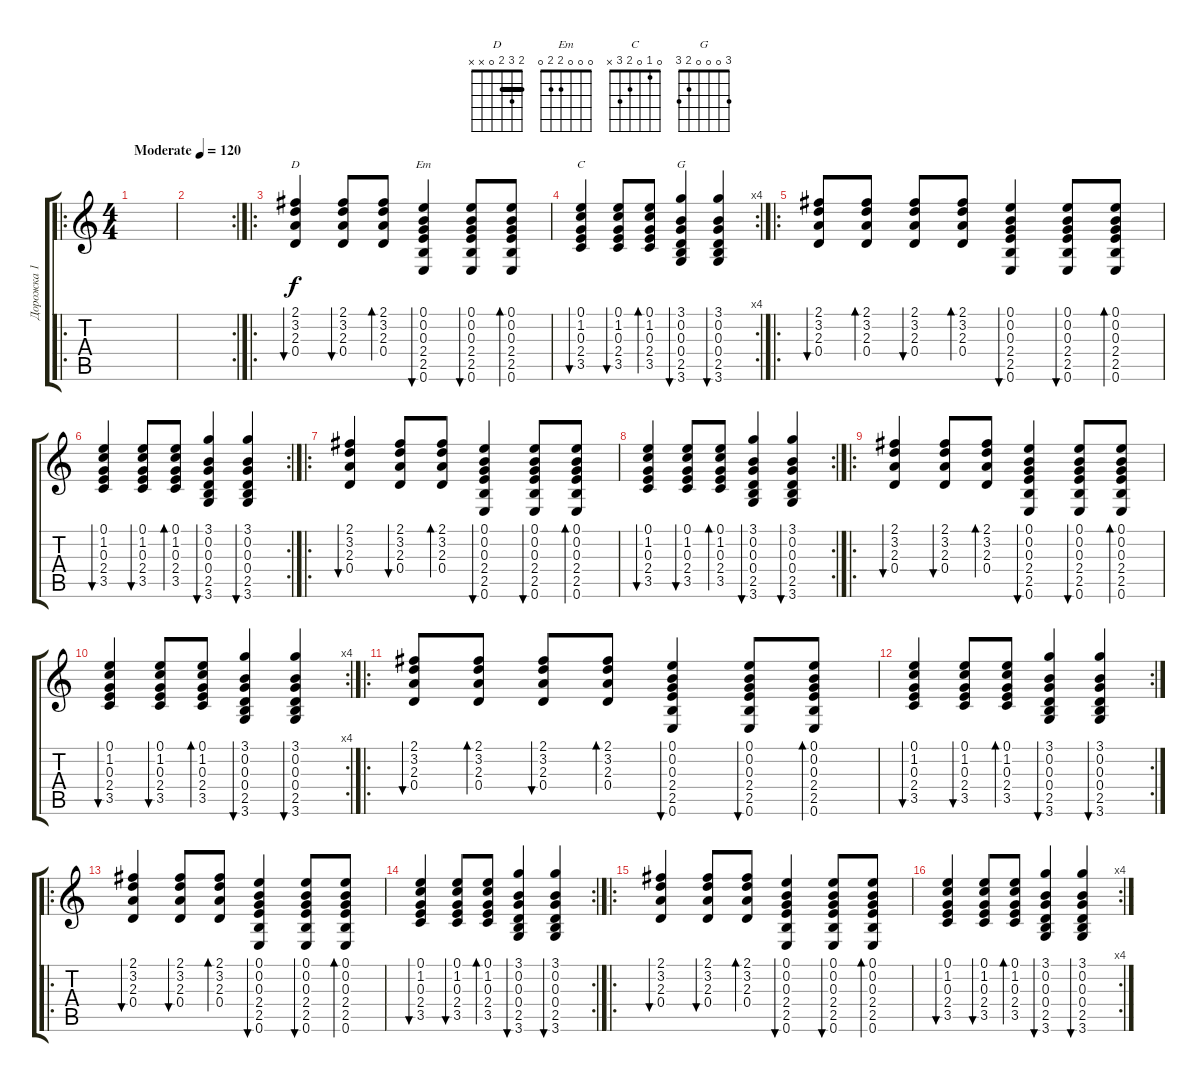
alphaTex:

\track ("Дорожка 1" "Дорожка 1") {instrument acousticguitarsteel}
\staff {score tabs}
\tuning (E4 B3 G3 D3 A2 E2) {hide}
\chord ("D" 2 3 2 0 x x) {barre 2}
\chord ("Em" 0 0 0 2 2 0)
\chord ("C" 0 1 0 2 3 x)
\chord ("G" 3 0 0 0 2 3)
\ro
\ts (4 4)
\tempo (120 "Moderate")
\clef g2
\ks c
|
\rc 2
|
\ro
(2.1 3.2 2.3 0.4).4{bu 60 ch "D"} (2.1 3.2 2.3 0.4).8{bu 60} (2.1 3.2 2.3 0.4).8{bd 60} (0.1 0.2 0.3 2.4 2.5 0.6).4{bu 60 ch "Em"} (0.1 0.2 0.3 2.4 2.5 0.6).8{bu 60} (0.1 0.2 0.3 2.4 2.5 0.6).8{bd 60} |
\rc 4
(0.1 1.2 0.3 2.4 3.5).4{bu 60 ch "C"} (0.1 1.2 0.3 2.4 3.5).8{bu 60} (0.1 1.2 0.3 2.4 3.5).8{bd 60} (3.1 0.2 0.3 0.4 2.5 3.6).4{bu 60 ch "G"} (3.1 0.2 0.3 0.4 2.5 3.6).4{bu 60} |
\ro
(2.1 3.2 2.3 0.4).8{bu 60} (2.1 3.2 2.3 0.4).8{bd 60} (2.1 3.2 2.3 0.4).8{bu 60} (2.1 3.2 2.3 0.4).8{bd 60} (0.1 0.2 0.3 2.4 2.5 0.6).4{bu 60} (0.1 0.2 0.3 2.4 2.5 0.6).8{bu 60} (0.1 0.2 0.3 2.4 2.5 0.6).8{bd 60} |
\rc 2
(0.1 1.2 0.3 2.4 3.5).4{bu 60} (0.1 1.2 0.3 2.4 3.5).8{bu 60} (0.1 1.2 0.3 2.4 3.5).8{bd 60} (3.1 0.2 0.3 0.4 2.5 3.6).4{bu 60} (3.1 0.2 0.3 0.4 2.5 3.6).4{bu 60} |
\ro
(2.1 3.2 2.3 0.4).4{bu 60} (2.1 3.2 2.3 0.4).8{bu 60} (2.1 3.2 2.3 0.4).8{bd 60} (0.1 0.2 0.3 2.4 2.5 0.6).4{bu 60} (0.1 0.2 0.3 2.4 2.5 0.6).8{bu 60} (0.1 0.2 0.3 2.4 2.5 0.6).8{bd 60} |
\rc 2
(0.1 1.2 0.3 2.4 3.5).4{bu 60} (0.1 1.2 0.3 2.4 3.5).8{bu 60} (0.1 1.2 0.3 2.4 3.5).8{bd 60} (3.1 0.2 0.3 0.4 2.5 3.6).4{bu 60} (3.1 0.2 0.3 0.4 2.5 3.6).4{bu 60} |
\ro
(2.1 3.2 2.3 0.4).4{bu 60} (2.1 3.2 2.3 0.4).8{bu 60} (2.1 3.2 2.3 0.4).8{bd 60} (0.1 0.2 0.3 2.4 2.5 0.6).4{bu 60} (0.1 0.2 0.3 2.4 2.5 0.6).8{bu 60} (0.1 0.2 0.3 2.4 2.5 0.6).8{bd 60} |
\rc 4
(0.1 1.2 0.3 2.4 3.5).4{bu 60} (0.1 1.2 0.3 2.4 3.5).8{bu 60} (0.1 1.2 0.3 2.4 3.5).8{bd 60} (3.1 0.2 0.3 0.4 2.5 3.6).4{bu 60} (3.1 0.2 0.3 0.4 2.5 3.6).4{bu 60} |
\ro
(2.1 3.2 2.3 0.4).8{bu 60} (2.1 3.2 2.3 0.4).8{bd 60} (2.1 3.2 2.3 0.4).8{bu 60} (2.1 3.2 2.3 0.4).8{bd 60} (0.1 0.2 0.3 2.4 2.5 0.6).4{bu 60} (0.1 0.2 0.3 2.4 2.5 0.6).8{bu 60} (0.1 0.2 0.3 2.4 2.5 0.6).8{bd 60} |
\rc 2
(0.1 1.2 0.3 2.4 3.5).4{bu 60} (0.1 1.2 0.3 2.4 3.5).8{bu 60} (0.1 1.2 0.3 2.4 3.5).8{bd 60} (3.1 0.2 0.3 0.4 2.5 3.6).4{bu 60} (3.1 0.2 0.3 0.4 2.5 3.6).4{bu 60} |
\ro
(2.1 3.2 2.3 0.4).4{bu 60} (2.1 3.2 2.3 0.4).8{bu 60} (2.1 3.2 2.3 0.4).8{bd 60} (0.1 0.2 0.3 2.4 2.5 0.6).4{bu 60} (0.1 0.2 0.3 2.4 2.5 0.6).8{bu 60} (0.1 0.2 0.3 2.4 2.5 0.6).8{bd 60} |
\rc 2
(0.1 1.2 0.3 2.4 3.5).4{bu 60} (0.1 1.2 0.3 2.4 3.5).8{bu 60} (0.1 1.2 0.3 2.4 3.5).8{bd 60} (3.1 0.2 0.3 0.4 2.5 3.6).4{bu 60} (3.1 0.2 0.3 0.4 2.5 3.6).4{bu 60} |
\ro
(2.1 3.2 2.3 0.4).4{bu 60} (2.1 3.2 2.3 0.4).8{bu 60} (2.1 3.2 2.3 0.4).8{bd 60} (0.1 0.2 0.3 2.4 2.5 0.6).4{bu 60} (0.1 0.2 0.3 2.4 2.5 0.6).8{bu 60} (0.1 0.2 0.3 2.4 2.5 0.6).8{bd 60} |
\rc 4
(0.1 1.2 0.3 2.4 3.5).4{bu 60} (0.1 1.2 0.3 2.4 3.5).8{bu 60} (0.1 1.2 0.3 2.4 3.5).8{bd 60} (3.1 0.2 0.3 0.4 2.5 3.6).4{bu 60} (3.1 0.2 0.3 0.4 2.5 3.6).4{bu 60}
